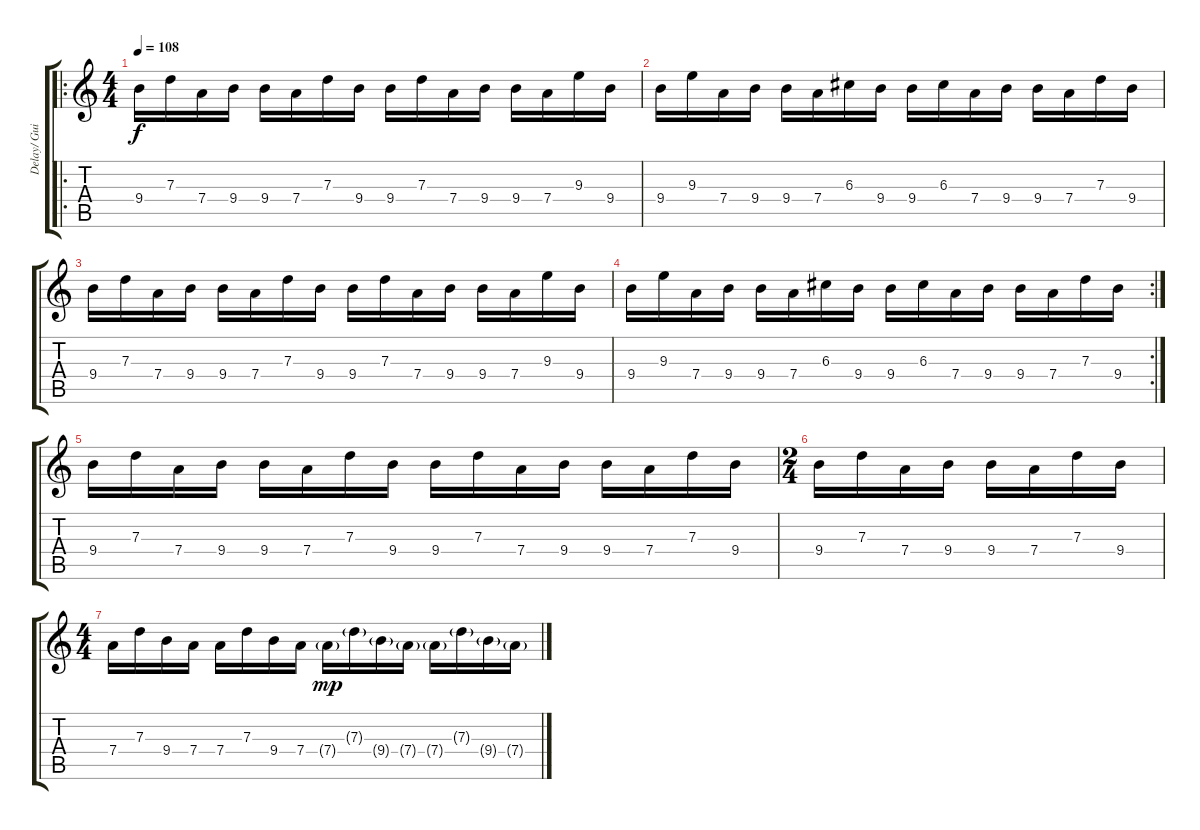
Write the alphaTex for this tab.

\track ("Delay/ Guitar 2" "Delay/ Gui") {instrument electricguitarjazz}
\staff {score tabs}
\tuning (E4 B3 G3 D3 A2 E2) {hide}
\ro
\ts (4 4)
\tempo 108
\clef g2
\ks c
9.4.16{dy f instrument electricguitarjazz} 7.3.16 7.4.16 9.4.16 9.4.16 7.4.16 7.3.16 9.4.16 9.4.16 7.3.16 7.4.16 9.4.16 9.4.16 7.4.16 9.3.16 9.4.16 |
9.4.16 9.3.16 7.4.16 9.4.16 9.4.16 7.4.16 6.3.16 9.4.16 9.4.16 6.3.16 7.4.16 9.4.16 9.4.16 7.4.16 7.3.16 9.4.16 |
9.4.16 7.3.16 7.4.16 9.4.16 9.4.16 7.4.16 7.3.16 9.4.16 9.4.16 7.3.16 7.4.16 9.4.16 9.4.16 7.4.16 9.3.16 9.4.16 |
\rc 2
9.4.16 9.3.16 7.4.16 9.4.16 9.4.16 7.4.16 6.3.16 9.4.16 9.4.16 6.3.16 7.4.16 9.4.16 9.4.16 7.4.16 7.3.16 9.4.16 |
9.4.16 7.3.16 7.4.16 9.4.16 9.4.16 7.4.16 7.3.16 9.4.16 9.4.16 7.3.16 7.4.16 9.4.16 9.4.16 7.4.16 7.3.16 9.4.16 |
\ts (2 4)
9.4.16 7.3.16 7.4.16 9.4.16 9.4.16 7.4.16 7.3.16 9.4.16 |
\ts (4 4)
7.4.16 7.3.16 9.4.16 7.4.16 7.4.16{volume 8} 7.3.16 9.4.16 7.4.16 7.4{g}.16{dy mp} 7.3{g}.16 9.4{g}.16 7.4{g}.16 7.4{g}.16{volume 4} 7.3{g}.16 9.4{g}.16 7.4{g}.16
